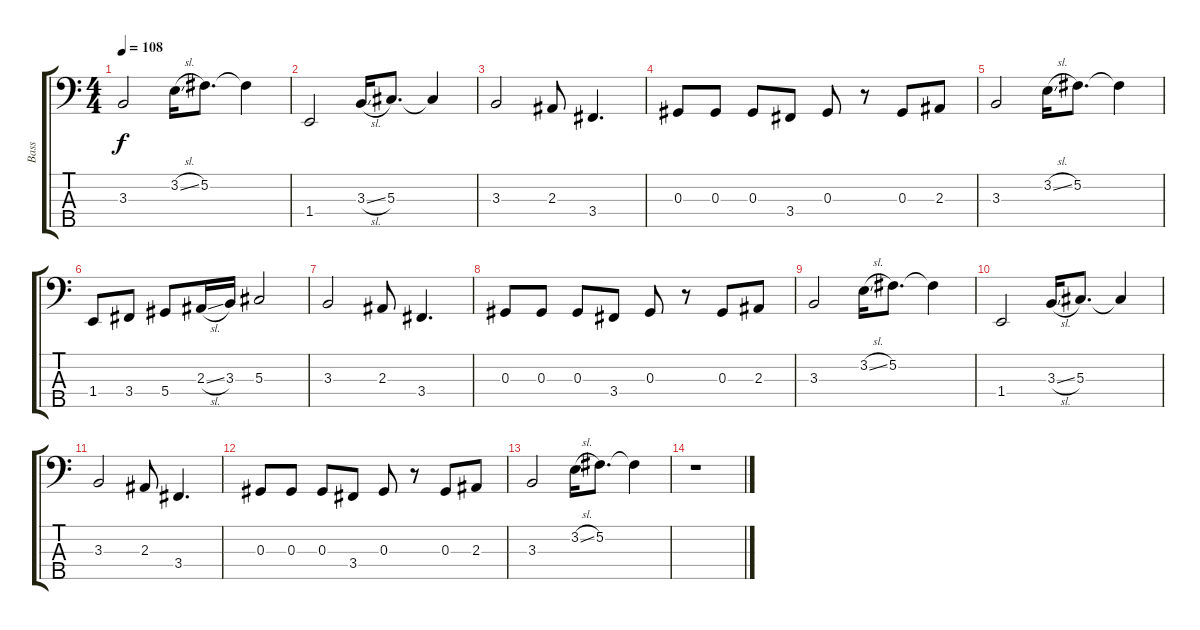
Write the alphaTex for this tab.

\track ("Bass" "Bass") {instrument electricbassfinger}
\staff {score tabs}
\tuning (Gb2 Db2 Ab1 Eb1 Bb0) {hide}
\ts (4 4)
\tempo 108
\clef f4
\ks c
3.3.2{dy f} 3.2{sl}.16 5.2.8{d} 5.2{t}.4 |
1.4.2 3.3{sl}.16 5.3.8{d} 5.3{t}.4 |
3.3.2 2.3.8 3.4.4{d} |
0.3.8{volume 7} 0.3.8 0.3.8 3.4.8 0.3.8 r.8 0.3.8 2.3.8 |
3.3.2 3.2{sl}.16 5.2.8{d} 5.2{t}.4 |
1.4.8 3.4.8 5.4.8 2.3{sl}.16 3.3.16 5.3.2 |
3.3.2 2.3.8 3.4.4{d} |
0.3.8{volume 2} 0.3.8 0.3.8 3.4.8 0.3.8 r.8 0.3.8 2.3.8 |
3.3.2 3.2{sl}.16 5.2.8{d} 5.2{t}.4 |
1.4.2 3.3{sl}.16 5.3.8{d} 5.3{t}.4 |
3.3.2 2.3.8 3.4.4{d} |
0.3.8{volume 0} 0.3.8 0.3.8 3.4.8 0.3.8 r.8 0.3.8 2.3.8 |
3.3.2 3.2{sl}.16 5.2.8{d} 5.2{t}.4 |
r.1
